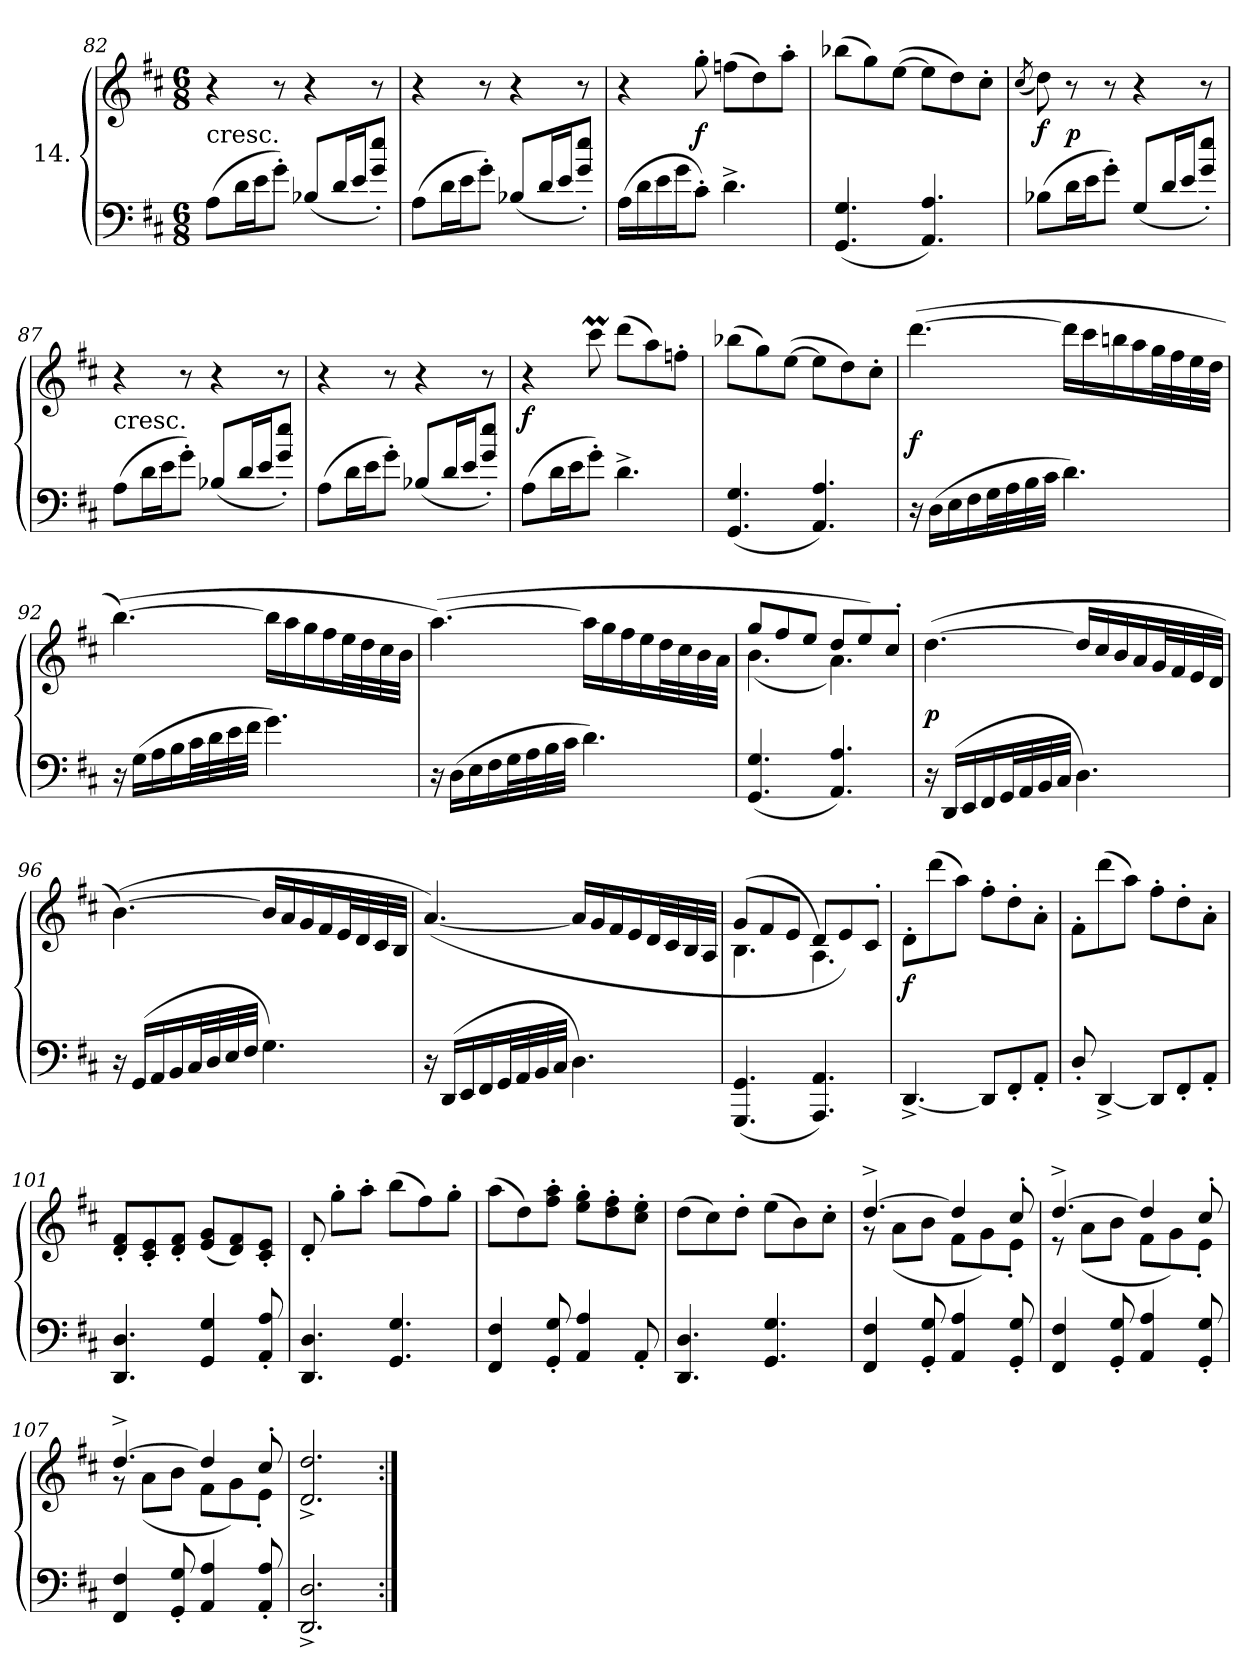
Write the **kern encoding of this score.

**kern	**kern	**dynam
*part1	*part1	*part1
*staff2	*staff1	*staff1/2
*I"14.	*	*
*clefF4	*clefG2	*
*k[f#c#]	*k[f#c#]	*
*D:	*D:	*
*M6/8	*M6/8	*
=82	=82	=82
!	!LO:TX:c:t=cresc.	!
(8AL	4r	.
16dL	.	.
16eJ	.	.
8g'J)	8r	.
(<8B-X/L	4r	.
16d/L	.	.
16e/J	.	.
8g'\ 8ee'\J)	8r	.
=83	=83	=83
(8AL	4r	.
16dL	.	.
16eJ	.	.
8g'J)	8r	.
(<8B-X/L	4r	.
16d/L	.	.
16e/J	.	.
8g'\ 8ee'\J)	8r	.
!!LO:LB:g=z
=84	=84	=84
(16ALL	4r	.
16d	.	.
16e	.	.
16gJ	.	.
8c#'J)	8gg'	f
4.d^	(8ffnL	.
.	8dd)	.
.	8aa'J	.
=85	=85	=85
(4.GG 4.G	(8bb-XL	.
.	8gg)	.
.	([8eeJ	.
4.AA/ 4.A/)	8eeL]	.
.	8dd)	.
.	8cc#'J	.
=86	=86	=86
.	(8qcc#	.
(8B-XL	8dd)	f
16dL	8r	p
16eJ	.	.
8g'J)	8r	.
(<8G/L	4r	.
16d/L	.	.
16e/J	.	.
8g'\ 8ee'\J)	8r	.
=87	=87	=87
!	!LO:TX:c:t=cresc.	!
(8AL	4r	.
16dL	.	.
16eJ	.	.
8g'J)	8r	.
(<8B-X/L	4r	.
16d/L	.	.
16e/J	.	.
8g'\ 8ee'\J)	8r	.
!!LO:LB:g=z
=88	=88	=88
(8AL	4r	.
16dL	.	.
16eJ	.	.
8g'J)	8r	.
(<8B-X/L	4r	.
16d/L	.	.
16e/J	.	.
8g'\ 8ee'\J)	8r	.
=89	=89	=89
(8AL	4r	f
16dL	.	.
16eJ	.	.
8g'J)	8ccc#m	.
4.d^	(8dddL	.
.	8aa)	.
.	8ffn'J	.
=90	=90	=90
(4.GG 4.G	(8bb-XL	.
.	8gg)	.
.	([8eeJ	.
4.AA/ 4.A/)	8eeL]	.
.	8dd)	.
.	8cc#'J	.
=91	=91	=91
16r	([4.ddd	f
(16DLL	.	.
16E	.	.
16F#	.	.
32GL	.	.
32A	.	.
32B	.	.
32c#JJJ	.	.
4.d)	16dddLL]	.
.	16ccc#	.
.	16bbn	.
.	16aa	.
.	32ggL	.
.	32ff#	.
.	32ee	.
.	32ddJJJ	.
!!LO:LB:g=z
=92	=92	=92
16r	([4.bb)	.
(16GLL	.	.
16A	.	.
16B	.	.
32c#L	.	.
32d	.	.
32e	.	.
32f#JJJ	.	.
4.g)	16bbLL]	.
.	16aa	.
.	16gg	.
.	16ff#	.
.	32eeL	.
.	32dd	.
.	32cc#	.
.	32bJJJ	.
=93	=93	=93
16r	([4.aa)	.
(16DLL	.	.
16E	.	.
16F#	.	.
32GL	.	.
32A	.	.
32B	.	.
32c#JJJ	.	.
4.d)	16aaLL]	.
.	16gg	.
.	16ff#	.
.	16ee	.
.	32ddL	.
.	32cc#	.
.	32b	.
.	32aJJJ	.
=94	=94	=94
*	*^	*
(4.GG 4.G	(8ggL	(4.b)	.
.	8ff#	.	.
.	8eeJ	.	.
4.AA/ 4.A/)	8ddL	4.a)	.
.	8ee)	.	.
.	8cc#'J	.	.
*	*v	*v	*
!!LO:LB:g=z
=95	=95	=95
16r	([4.dd	p
(<16DDLL	.	.
16EE	.	.
16FF#	.	.
32GGL	.	.
32AA	.	.
32BB	.	.
32C#JJJ	.	.
4.D)	16ddLL]	.
.	16cc#	.
.	16b	.
.	16a	.
.	32gL	.
.	32f#	.
.	32e	.
.	32dJJJ	.
=96	=96	=96
16r	([4.b)	.
(<16GGLL	.	.
16AA	.	.
16BB	.	.
32C#L	.	.
32D	.	.
32E	.	.
32F#JJJ	.	.
4.G)	16bLL]	.
.	16a	.
.	16g	.
.	16f#	.
.	32eL	.
.	32d	.
.	32c#	.
.	32BJJJ	.
=97	=97	=97
16r	(<[4.a)	.
(<16DDLL	.	.
16EE	.	.
16FF#	.	.
32GGL	.	.
32AA	.	.
32BB	.	.
32C#JJJ	.	.
4.D)	16aLL]	.
.	16g	.
.	16f#	.
.	16e	.
.	32dL	.
.	32c#	.
.	32B	.
.	32AJJJ	.
!!LO:LB:g=z
=98	=98	=98
*	*^	*
(4.GGG 4.GG	(8gL	4.B	.
.	8f#	.	.
.	8eJ	.	.
4.AAA 4.AA)	8dL	4.A)	.
.	8e)	.	.
.	8c#'J	.	.
*	*v	*v	*
=99	=99	=99
[4.DD^	8d'L	f
.	(8ddd	.
.	8aaJ)	.
8DDL]	8ff#'L	.
8FF#'	8dd'	.
8AA'J	8a'J	.
=100	=100	=100
8D'/	8f#'L	.
[4DD^	(8ddd	.
.	8aaJ)	.
8DDL]	8ff#'L	.
8FF#'	8dd'	.
8AA'J	8a'J	.
=101	=101	=101
4.DD 4.D	8d' 8f#'L	.
.	8c#' 8e'	.
.	8d' 8f#'J	.
4GG 4G	(8e 8gL	.
.	8d 8f#)	.
8AA'/ 8A'/	8c#' 8e'J	.
=102	=102	=102
4.DD 4.D	8d'	.
.	8gg'L	.
.	8aa'J	.
4.GG 4.G	(8bbL	.
.	8ff#)	.
.	8gg'J	.
!!LO:LB:g=z
=103	=103	=103
4FF# 4F#	(8aaL	.
.	8dd)	.
8GG' 8G'	8ff#' 8aa'J	.
4AA/ 4A/	8ee' 8gg'L	.
.	8dd' 8ff#'	.
8AA'	8cc#' 8ee'J	.
=104	=104	=104
4.DD 4.D	(8ddL	.
.	8cc#)	.
.	8dd'J	.
4.GG 4.G	(8eeL	.
.	8b)	.
.	8cc#'J	.
=105	=105	=105
*	*^	*
4FF# 4F#	[4.dd^	8r	.
.	.	(8aL	.
8GG' 8G'	.	8bJ	.
4AA/ 4A/	4dd]	8f#L	.
.	.	8g)	.
8GG' 8G'	8cc#'	8e'J	.
=106	=106	=106	=106
4FF# 4F#	[4.dd^	8r	.
.	.	(8aL	.
8GG'< 8G'<	.	8bJ	.
4AA/ 4A/	4dd]	8f#L	.
.	.	8g)	.
8GG'< 8G'<	8cc#'	8e'J	.
=107	=107	=107	=107
4FF# 4F#	[4.dd^	8r	.
.	.	(8aL	.
8GG'< 8G'<	.	8bJ	.
4AA/ 4A/	4dd]	8f#L	.
.	.	8g)	.
8AA'</ 8A'</	8cc#'	8e'J	.
*	*v	*v	*
=108	=108	=108
2.DD^ 2.D^	2.d^ 2.dd^	.
=:|!	=:|!	=:|!
*-	*-	*-
